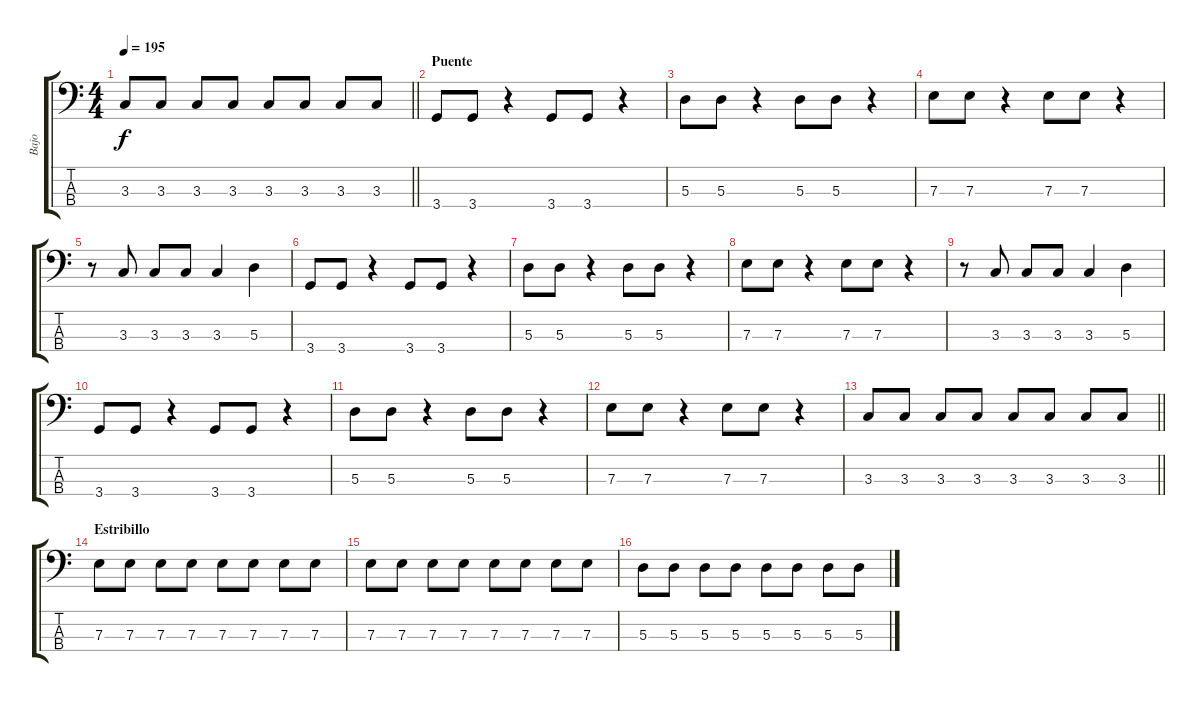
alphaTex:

\track ("Bajo" "Bajo") {instrument electricbassfinger}
\staff {score tabs}
\tuning (G2 D2 A1 E1) {hide}
\ts (4 4)
\tempo 195
\clef f4
\barLineRight lightlight
\ks c
3.3.8{dy f} 3.3.8 3.3.8 3.3.8 3.3.8 3.3.8 3.3.8 3.3.8 |
\section ("" "Puente")
3.4.8 3.4.8 r.4 3.4.8 3.4.8 r.4 |
5.3.8 5.3.8 r.4 5.3.8 5.3.8 r.4 |
7.3.8 7.3.8 r.4 7.3.8 7.3.8 r.4 |
r.8 3.3.8 3.3.8 3.3.8 3.3.4 5.3.4 |
3.4.8 3.4.8 r.4 3.4.8 3.4.8 r.4 |
5.3.8 5.3.8 r.4 5.3.8 5.3.8 r.4 |
7.3.8 7.3.8 r.4 7.3.8 7.3.8 r.4 |
r.8 3.3.8 3.3.8 3.3.8 3.3.4 5.3.4 |
3.4.8 3.4.8 r.4 3.4.8 3.4.8 r.4 |
5.3.8 5.3.8 r.4 5.3.8 5.3.8 r.4 |
7.3.8 7.3.8 r.4 7.3.8 7.3.8 r.4 |
\barLineRight lightlight
3.3.8 3.3.8 3.3.8 3.3.8 3.3.8 3.3.8 3.3.8 3.3.8 |
\section ("" "Estribillo")
7.3.8 7.3.8 7.3.8 7.3.8 7.3.8 7.3.8 7.3.8 7.3.8 |
7.3.8 7.3.8 7.3.8 7.3.8 7.3.8 7.3.8 7.3.8 7.3.8 |
5.3.8 5.3.8 5.3.8 5.3.8 5.3.8 5.3.8 5.3.8 5.3.8
